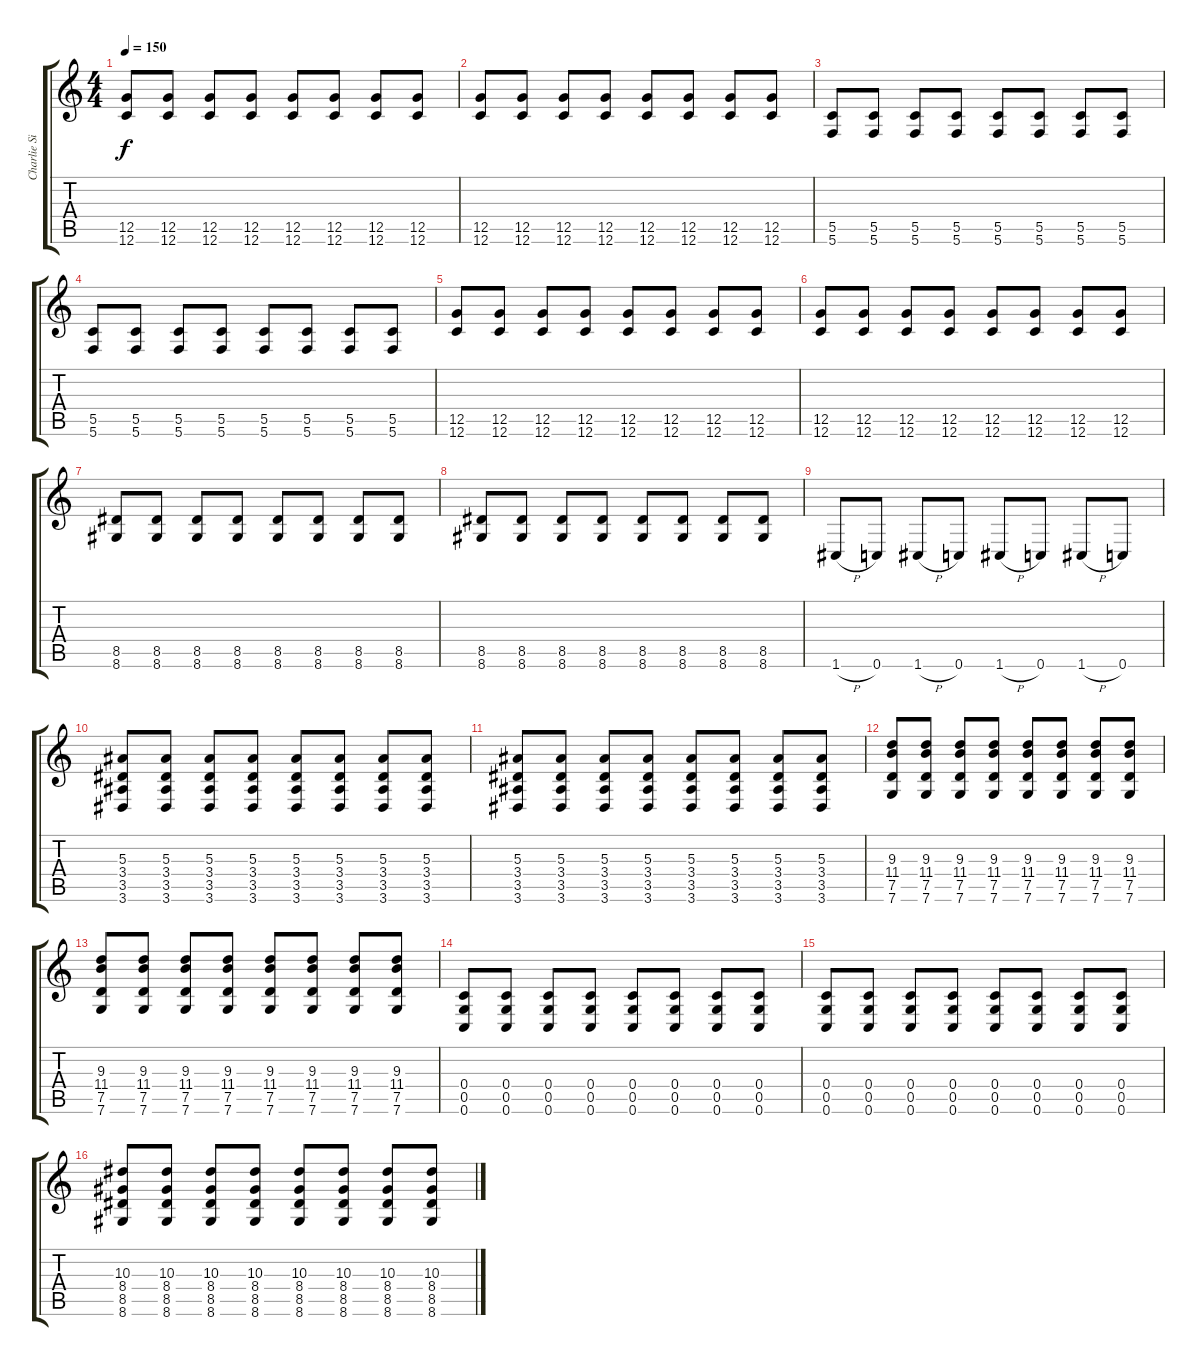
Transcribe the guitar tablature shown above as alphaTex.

\track ("Charlie Simpson" "Charlie Si") {instrument distortionguitar}
\staff {score tabs}
\tuning (D4 A3 F3 C3 G2 C2) {hide}
\ts (4 4)
\tempo 150
\clef g2
\ks c
(12.5 12.6).8{dy f} (12.5 12.6).8 (12.5 12.6).8 (12.5 12.6).8 (12.5 12.6).8 (12.5 12.6).8 (12.5 12.6).8 (12.5 12.6).8 |
(12.5 12.6).8 (12.5 12.6).8 (12.5 12.6).8 (12.5 12.6).8 (12.5 12.6).8 (12.5 12.6).8 (12.5 12.6).8 (12.5 12.6).8 |
(5.5 5.6).8 (5.5 5.6).8 (5.5 5.6).8 (5.5 5.6).8 (5.5 5.6).8 (5.5 5.6).8 (5.5 5.6).8 (5.5 5.6).8 |
(5.5 5.6).8 (5.5 5.6).8 (5.5 5.6).8 (5.5 5.6).8 (5.5 5.6).8 (5.5 5.6).8 (5.5 5.6).8 (5.5 5.6).8 |
(12.5 12.6).8 (12.5 12.6).8 (12.5 12.6).8 (12.5 12.6).8 (12.5 12.6).8 (12.5 12.6).8 (12.5 12.6).8 (12.5 12.6).8 |
(12.5 12.6).8 (12.5 12.6).8 (12.5 12.6).8 (12.5 12.6).8 (12.5 12.6).8 (12.5 12.6).8 (12.5 12.6).8 (12.5 12.6).8 |
(8.5 8.6).8 (8.5 8.6).8 (8.5 8.6).8 (8.5 8.6).8 (8.5 8.6).8 (8.5 8.6).8 (8.5 8.6).8 (8.5 8.6).8 |
(8.5 8.6).8 (8.5 8.6).8 (8.5 8.6).8 (8.5 8.6).8 (8.5 8.6).8 (8.5 8.6).8 (8.5 8.6).8 (8.5 8.6).8 |
1.6{h}.8 0.6.8 1.6{h}.8 0.6.8 1.6{h}.8 0.6.8 1.6{h}.8 0.6.8 |
(5.3 3.4 3.5 3.6).8 (5.3 3.4 3.5 3.6).8 (5.3 3.4 3.5 3.6).8 (5.3 3.4 3.5 3.6).8 (5.3 3.4 3.5 3.6).8 (5.3 3.4 3.5 3.6).8 (5.3 3.4 3.5 3.6).8 (5.3 3.4 3.5 3.6).8 |
(5.3 3.4 3.5 3.6).8 (5.3 3.4 3.5 3.6).8 (5.3 3.4 3.5 3.6).8 (5.3 3.4 3.5 3.6).8 (5.3 3.4 3.5 3.6).8 (5.3 3.4 3.5 3.6).8 (5.3 3.4 3.5 3.6).8 (5.3 3.4 3.5 3.6).8 |
(9.3 11.4 7.5 7.6).8 (9.3 11.4 7.5 7.6).8 (9.3 11.4 7.5 7.6).8 (9.3 11.4 7.5 7.6).8 (9.3 11.4 7.5 7.6).8 (9.3 11.4 7.5 7.6).8 (9.3 11.4 7.5 7.6).8 (9.3 11.4 7.5 7.6).8 |
(9.3 11.4 7.5 7.6).8 (9.3 11.4 7.5 7.6).8 (9.3 11.4 7.5 7.6).8 (9.3 11.4 7.5 7.6).8 (9.3 11.4 7.5 7.6).8 (9.3 11.4 7.5 7.6).8 (9.3 11.4 7.5 7.6).8 (9.3 11.4 7.5 7.6).8 |
(0.4 0.5 0.6).8 (0.4 0.5 0.6).8 (0.4 0.5 0.6).8 (0.4 0.5 0.6).8 (0.4 0.5 0.6).8 (0.4 0.5 0.6).8 (0.4 0.5 0.6).8 (0.4 0.5 0.6).8 |
(0.4 0.5 0.6).8 (0.4 0.5 0.6).8 (0.4 0.5 0.6).8 (0.4 0.5 0.6).8 (0.4 0.5 0.6).8 (0.4 0.5 0.6).8 (0.4 0.5 0.6).8 (0.4 0.5 0.6).8 |
(10.3 8.4 8.5 8.6).8 (10.3 8.4 8.5 8.6).8 (10.3 8.4 8.5 8.6).8 (10.3 8.4 8.5 8.6).8 (10.3 8.4 8.5 8.6).8 (10.3 8.4 8.5 8.6).8 (10.3 8.4 8.5 8.6).8 (10.3 8.4 8.5 8.6).8
